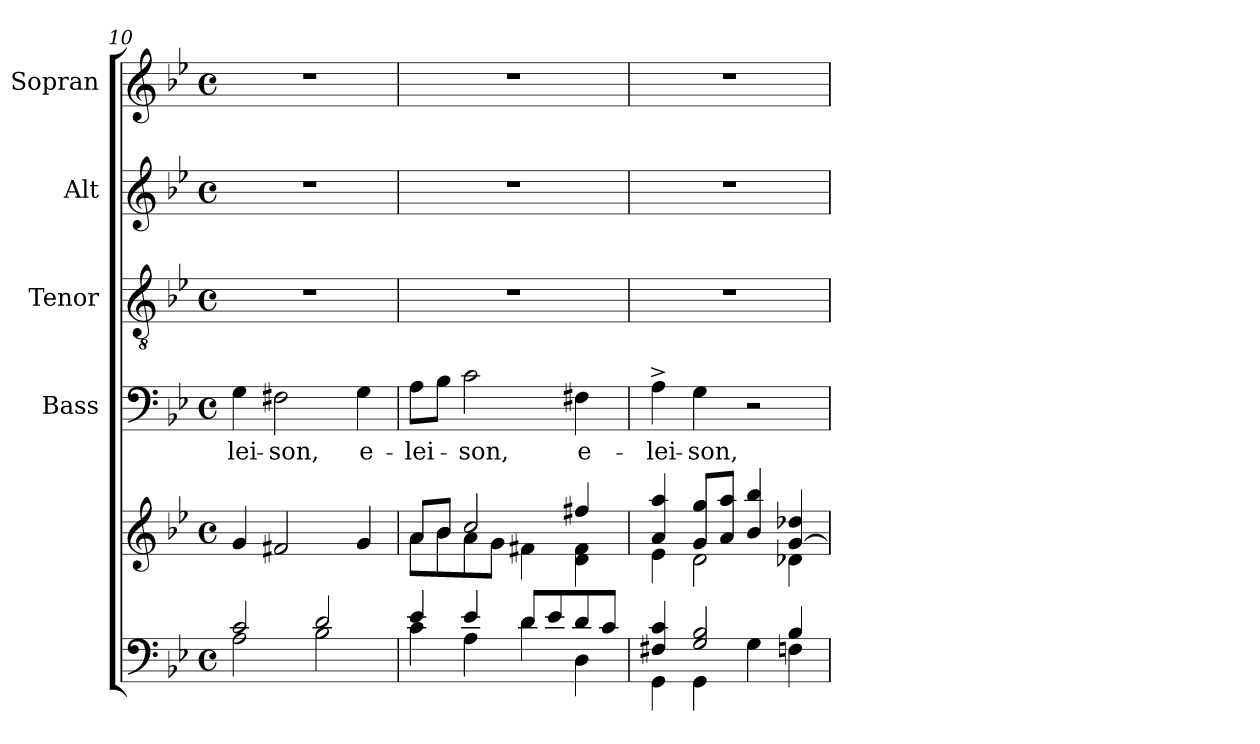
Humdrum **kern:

**kern	**kern	**kern	**text	**kern	**kern	**kern
*part5	*part5	*part4	*part4	*part3	*part2	*part1
*staff6	*staff5	*staff4	*staff4	*staff3	*staff2	*staff1
*	*	*I"Bass	*	*I"Tenor	*I"Alt	*I"Sopran
*	*	*I'B.	*	*I'T.	*I'A.	*I'S.
*clefF4	*clefG2	*clefF4	*	*clefGv2	*clefG2	*clefG2
*k[b-e-]	*k[b-e-]	*k[b-e-]	*	*k[b-e-]	*k[b-e-]	*k[b-e-]
*B-:	*B-:	*B-:	*	*B-:	*B-:	*B-:
*M4/4	*M4/4	*M4/4	*	*M4/4	*M4/4	*M4/4
*met(c)	*met(c)	*met(c)	*	*met(c)	*met(c)	*met(c)
=10	=10	=10	=10	=10	=10	=10
*^	*	*	*	*	*	*
!	!	!	!	!LO:LY:b	!	!	!
2c/	2A\	4g/	4G\	-lei-	1r	1r	1r
!	!	!	!	!LO:LY:b	!	!	!
.	.	2f#X/	2F#X\	-son,	.	.	.
2d/	2B-\	.	.	.	.	.	.
!	!	!	!	!LO:LY:b	!	!	!
.	.	4g/	4G\	e-	.	.	.
=11	=11	=11	=11	=11	=11	=11	=11
*	*	*^	*	*	*	*	*
!	!	!	!	!	!LO:LY:b	!	!	!
4e-/	4c\	8a/L	8a\L	8A\L	-lei-	1r	1r	1r
.	.	8b-/J	8b-\	8B-\J	.	.	.	.
!	!	!	!	!	!LO:LY:b	!	!	!
4e-/	4A\	2cc/	8a\	2c\	-son,	.	.	.
.	.	.	8g\J	.	.	.	.	.
8d/L	4d\	.	4f#X\	.	.	.	.	.
8e-/	.	.	.	.	.	.	.	.
!	!	!	!	!	!LO:LY:b	!	!	!
8d/	4D\	4ff#X/	4d\ 4f#\	4F#X\	e-	.	.	.
8c/J	.	.	.	.	.	.	.	.
!!LO:PB:g=z
=12	=12	=12	=12	=12	=12	=12	=12	=12
!	!	!	!	!	!LO:LY:b	!	!	!
4F#X/ 4c/	4GG\	4a/ 4aa/	4e-\	4A^>\	-lei-	1r	1r	1r
!	!	!	!	!	!LO:LY:b	!	!	!
2G/ 2B-/	4GG\	8g/ 8gg/L	2d\	4G\	-son,	.	.	.
.	.	8a/ 8aa/J	.	.	.	.	.	.
.	4G\	4b-/ 4bb-/	.	2r	.	.	.	.
4B-/	4Fn\	[>4g/ 4dd-X/	4d-X\	.	.	.	.	.
*v	*v	*	*	*	*	*	*	*
*	*v	*v	*	*	*	*	*
=	=	=	=	=	=	=
*-	*-	*-	*-	*-	*-	*-
